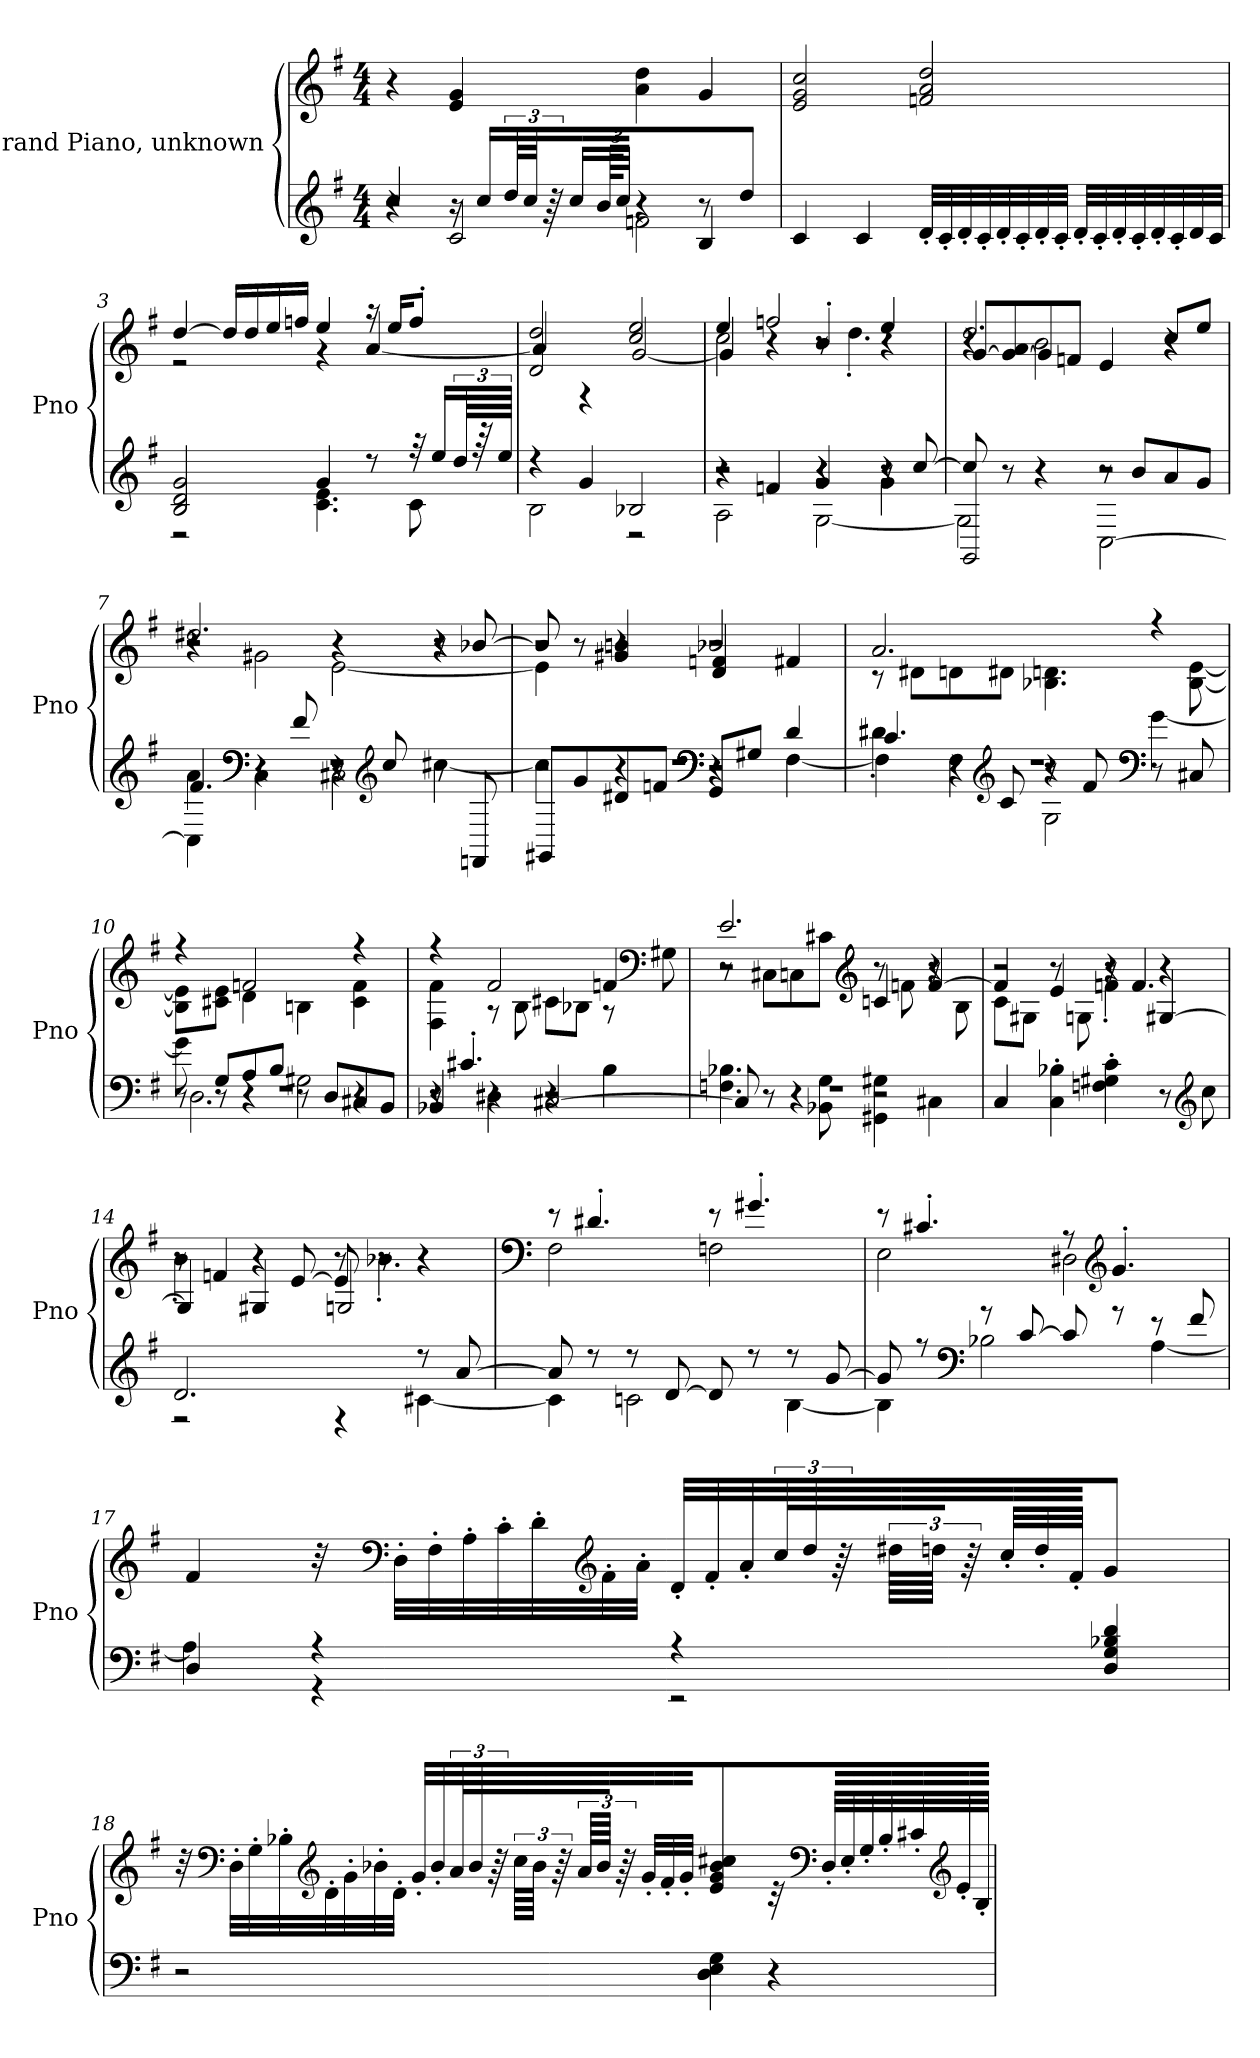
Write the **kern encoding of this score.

**kern	**kern
*part1	*part1
*staff2	*staff1
*I"Grand Piano, unknown	*
*I'Pno	*
*clefG2	*clefG2
*k[f#]	*k[f#]
*M4/4	*M4/4
*MM120	*MM120
=1	=1
*^	*
*	*^	*
4cc/	2r	4r	4r
16r	.	2c/	4e/ 4g/
16cc/LL	.	.	.
96dd/LL	.	.	.
96cc/JJJJ	.	.	.
96r	.	.	.
16cc/LL	.	.	.
*Xbrackettup	*	*	*
96b/KL	.	.	.
48cc/JJJ	.	.	.
4r	2fn\	.	4a\ 4dd\
8r	.	4B/	4g/
8dd/	.	.	.
*v	*v	*v	*
=2	=2
4c/	2e/ 2g/ 2cc/
4c/	.
32d'/LLL	2fn/ 2a/ 2dd/
32c'/	.
32d'/	.
32c'/	.
32d'/	.
32c'/	.
32d'/	.
32c'/JJJ	.
32d'/LLL	.
32c'/	.
32d'/	.
32c'/	.
32d'/	.
32c'/	.
32d/	.
32c/JJJ	.
!!LO:LB:g=z
=3	=3
*^	*^
2B/ 2d/ 2g/	2r	[4dd/	2r
.	.	16dd/LL]	.
.	.	16dd/	.
.	.	16ee/	.
.	.	16ffn/JJ	.
4g/	4.c\ 4.e\	4ee/	4r
8r	.	16r	[4a/
.	.	16ee/KL	.
32r	8c\	8ff'/J	.
16ee/LL	.	.	.
*brackettup	*	*	*
96dd/JJkk	.	.	.
96r	.	.	.
96ee/	.	.	.
=4	=4	=4	=4
4r	2B\	2d/ 2dd/	4a/]
4g/	.	.	4r
2B-X/	2r	2cc/ 2ee/	[2g/
=5	=5	=5	=5
*^	*^	*	*^
2r	2r	4r	2A\	4ee/	2cc\	4g/]
.	.	4fn/	.	4r	.	2ffn/
4r	4r	4g/	[2G\	4b'/	8r	.
.	.	.	.	.	4.dd'\	.
8r	4g\	4r	.	4ee/	.	4r
[8cc/	.	.	.	.	.	.
*	*	*v	*v	*	*	*
=6	=6	=6	=6	=6	=6
8cc/]	2GG/	2G\]	2.dd/	4r	[8g/L
8r	.	.	.	.	8g/_ 8a/
4r	.	.	.	2b\	8g/]
.	.	.	.	.	8fn/J
2r	8r	[2C\	.	.	4e/
.	8b/L	.	.	.	.
.	8a/	.	4r	4r	8cc/L
.	8g/J	.	.	.	8ee/J
!!LO:LB:g=z
=7	=7	=7	=7	=7	=7
*	*	*^	*	*	*^
1r	4a\	4.f#/	4C\]	2.dd#X/	4r	2r	2r
*clefF4	*	*	*	*	*	*	*
.	4r	.	4C\	.	2g#X\	.	.
.	.	8f#/	.	.	.	.	.
.	4r	8r	2C#X\	.	.	4r	[2e\
*clefG2	*	*	*	*	*	*	*
.	.	8cc/	.	.	.	.	.
.	[4cc#X\	8r	.	4r	4r	8r	.
.	.	8FFn/	.	.	.	[8b-X/	.
*	*	*	*	*	*	*v	*v
=8	=8	=8	=8	=8	=8	=8
1r	4cc#\]	8GG#X/L	2r	2r	8b-/]	4e\]
.	.	8g/	.	.	8r	.
.	4r	8d#X/	.	.	4g#X/ 4bn/	4r
.	.	8fn/J	.	.	.	.
*clefF4	*	*	*	*	*	*
.	2r	8GG#/L	4r	2b-X/	4d/ 4fn/	2r
.	.	8G#X/J	.	.	.	.
.	.	4d#/	[4F#\	.	4f#X/	.
*	*	*	*	*	*v	*v
!!LO:LB:g=z
=9	=9	=9	=9	=9	=9
1r	4d#X'\	4.c/	4F#\]	2.a/	8r
.	.	.	.	.	8d#X\L
.	4r	.	4F#\	.	8dn\
*clefG2	*	*	*	*	*
.	.	8c/	.	.	8d#X\J
.	4r	8r	2G\	.	4.B-X\ 4.dn\
.	.	8f#/	.	.	.
*clefF4	*	*	*	*	*
.	[4g\	8r	.	4r	.
.	.	8C#X/	.	.	[8B-\ [8e\
=10	=10	=10	=10	=10	=10
1r	8g\]	8r	2.D\	4r	8B-\] 8e\]L
.	8r	8G/L	.	.	8c#X\ 8e\J
.	4r	8A/	.	2fn/	4d\
.	.	8B/J	.	.	.
.	2G#X\	8r	.	.	4Bn\
.	.	8D/L	.	.	.
.	.	8C#X/	4r	4r	4c#\ 4f\
.	.	8BB/J	.	.	.
*	*	*v	*v	*	*
=11	=11	=11	=11	=11
8r	4r	4BB-X/	4r	4F#\ 4f#\
4.c#X'/	.	.	.	.
.	4D#X\	4r	2f#/	8r
.	.	.	.	8B\
2r	4r	[2C#X/	.	8c#X\L
.	.	.	.	8B-X\J
.	4B\	.	4fn/	8r
*	*	*	*clefF4	*
.	.	.	.	8G#X\
!!LO:LB:g=z
=12	=12	=12	=12	=12
*	*	*	*	*^
1r	4.Fn\ 4.B-X\	8C#/]	2.e/	8r	2r
.	.	8r	.	8C#X\L	.
.	.	4r	.	8Cn\	.
.	8BB-X\ 8G\	.	.	8c#X\J	.
*	*	*	*clefG2	*	*
.	4GG#X\ 4G#X\	2r	.	8r	4cn/
.	.	.	.	8fn\	.
.	4C#X\	.	[4f/	8r	4r
.	.	.	.	8B\	.
*v	*v	*v	*	*	*
=13	=13	=13	=13
4C/	4f/]	8c\L	2r
.	.	8G#X\J	.
4C\' 4B-X\'	4e/	8r	.
.	.	8Gn\	.
4Fn\' 4G#X\' 4c\'	8r	4fn'\	4r
.	4.f/	.	.
8r	.	4r	[4G#X/
*clefG2	*	*	*
8cc\	.	.	.
=14	=14	=14	=14
*^	*	*	*
2.d/	2r	8r	4b'\	4G#/]
.	.	4fn/	.	.
.	.	.	4r	4G#X/
.	.	[8e/	.	.
.	4r	8e/]	8r	2Gn/
.	.	8r	4.b-X'\	.
8r	[4c#X\	4r	.	.
[8a/	.	.	.	.
*	*	*v	*v	*v
!!LO:LB:g=z
=15	=15	=15
*	*	*clefF4
*	*	*^
8a/]	4c#\]	8r	2F#\
8r	.	4.d#X'/	.
8r	2cn\	.	.
[8d/	.	.	.
8d/]	.	8r	2Fn\
8r	.	4.g#X'/	.
8r	[4B\	.	.
[8g/	.	.	.
=16	=16	=16	=16
8g/]	4B\]	8r	2E\
8r	.	4.c#X'/	.
*clefF4	*	*	*
8r	2B-X\	.	.
[8c/	.	.	.
8c/]	.	8r	2D#X\
*	*	*clefG2	*
8r	.	4.g'/	.
8r	[4A\	.	.
8f#/	.	.	.
*	*	*v	*v
!!LO:PB:g=z
=17	=17	=17
4D/	4A\]	4f#/
4r	4r	32r
*	*	*clefF4
.	.	32D'\LLL
.	.	32F#'\
.	.	32A'\
.	.	32c'\
.	.	32d'\
*	*	*clefG2
.	.	32f#'\
.	.	32a'\JJJ
4r	2r	32d'/LLL
.	.	32f#'/
.	.	32a'/
.	.	96cc/L
.	.	96dd/JJJJ
.	.	96r
.	.	96dd#X\LLLL
.	.	96ddn\JJJJ
.	.	96r
.	.	32cc'/LLL
.	.	32dd'/
.	.	32f#'/JJJ
4D/ 4G/ 4B-X/ 4d/	.	4g/
*v	*v	*
!!LO:LB:g=z
=18	=18
2r	32r
*	*clefF4
.	32D'\LLL
.	32G'\
.	32B-X'\
*	*clefG2
.	32d'\
.	32g'\
.	32b-X'\
.	32d'\JJJ
.	32g'/LLL
.	32b-'/
.	96a/L
.	96b-/JJJJ
.	96r
.	96cc\LLLL
.	96b-\JJJJ
.	96r
.	96a/LLLL
.	96b-/JJJJ
.	96r
.	32g'/LLL
.	32f#'/
.	32g'/JJJ
4D\ 4E\ 4G\	4e/ 4g/ 4b-/ 4cc#X/
4r	32r
*	*clefF4
.	32D'/LLL
.	32E'/
.	32G'/
.	32B-'/
.	32c#X'/
*	*clefG2
.	32e'/
.	32B-'/JJJ
=	=
*-	*-
